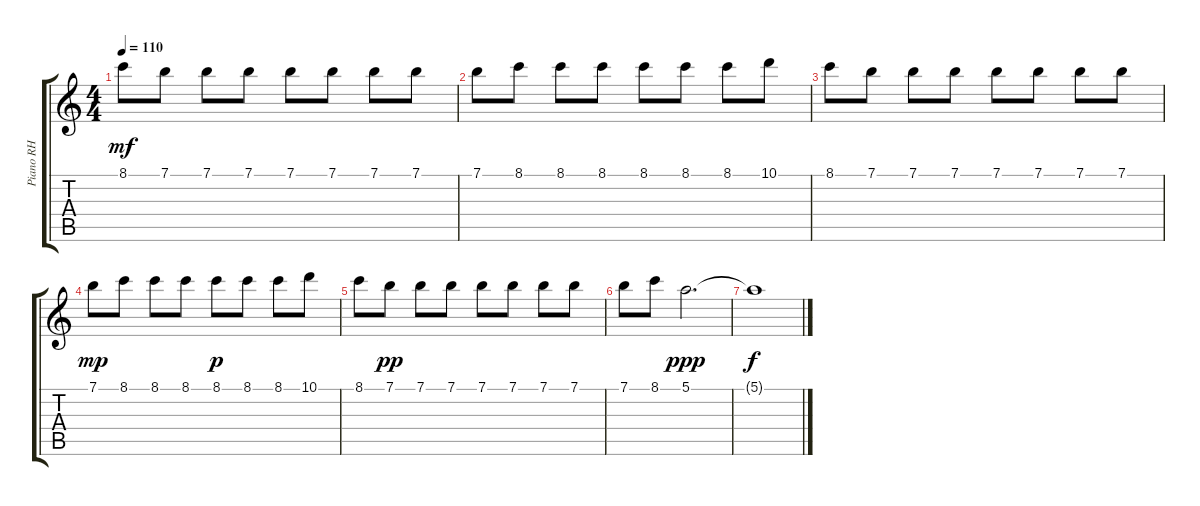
\track ("Piano RH" "Piano RH") {instrument acousticgrandpiano}
\staff {score tabs}
\tuning (E5 B4 G4 D4 A3 E3) {hide}
\ts (4 4)
\tempo 110
\clef g2
\ks c
8.1.8{dy mf} 7.1.8 7.1.8 7.1.8 7.1.8 7.1.8 7.1.8 7.1.8 |
7.1.8 8.1.8 8.1.8 8.1.8 8.1.8 8.1.8 8.1.8 10.1.8 |
8.1.8 7.1.8 7.1.8 7.1.8 7.1.8 7.1.8 7.1.8 7.1.8 |
7.1.8{dy mp} 8.1.8 8.1.8 8.1.8 8.1.8{dy p} 8.1.8 8.1.8 10.1.8 |
8.1.8 7.1.8{dy pp} 7.1.8 7.1.8 7.1.8 7.1.8 7.1.8 7.1.8 |
7.1.8 8.1.8 5.1.2{d dy ppp} |
5.1{t}.1{dy f}
